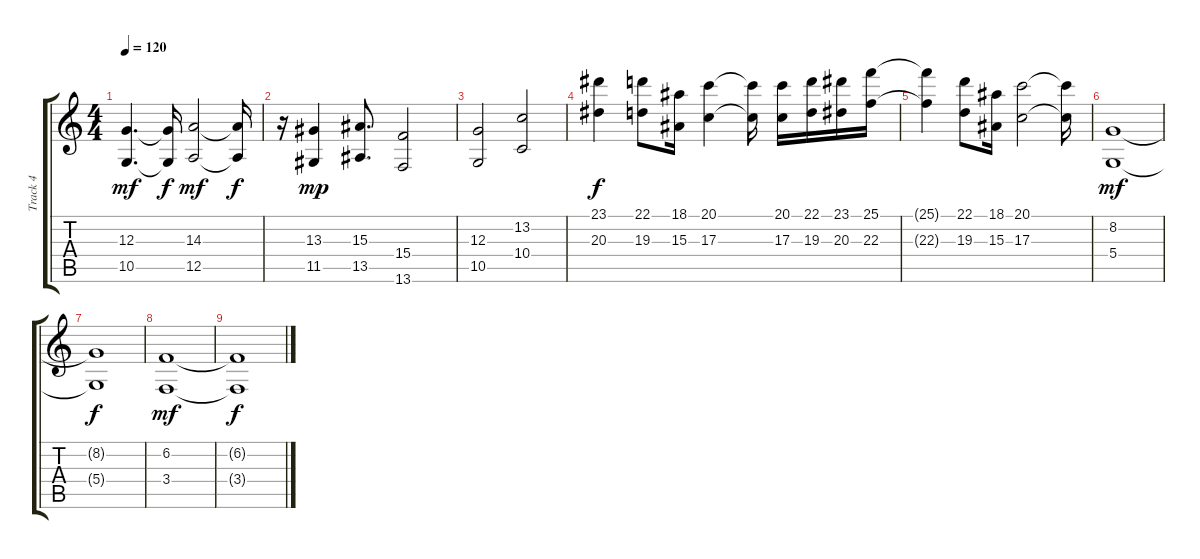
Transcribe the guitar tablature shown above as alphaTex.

\track ("Track 4" "Track 4") {instrument churchorgan}
\staff {score tabs}
\tuning (E4 B3 G3 D3 A2 E2) {hide}
\ts (4 4)
\tempo 120
\clef g2
\ks c
(12.3 10.5).4{d dy mf} (12.3{t} 10.5{t}).16{dy f} (14.3 12.5).2{dy mf} (14.3{t} 12.5{t}).16{dy f} |
r.16 (13.3 11.5).4{dy mp} (15.3 13.5).8{d} (15.4 13.6).2 |
(12.3 10.5).2 (13.2 10.4).2 |
(23.1 20.3).4{dy f} (22.1 19.3).8 (18.1 15.3).16 (20.1 17.3).4 (20.1{t} 17.3{t}).16 (20.1 17.3).16 (22.1 19.3).16 (23.1 20.3).16 (25.1 22.3).16 |
(25.1{t} 22.3{t}).4 (22.1 19.3).8 (18.1 15.3).16 (20.1 17.3).2 (20.1{t} 17.3{t}).16 |
(8.2 5.4).1{dy mf} |
(8.2{t} 5.4{t}).1{dy f} |
(6.2 3.4).1{dy mf} |
(6.2{t} 3.4{t}).1{dy f}
